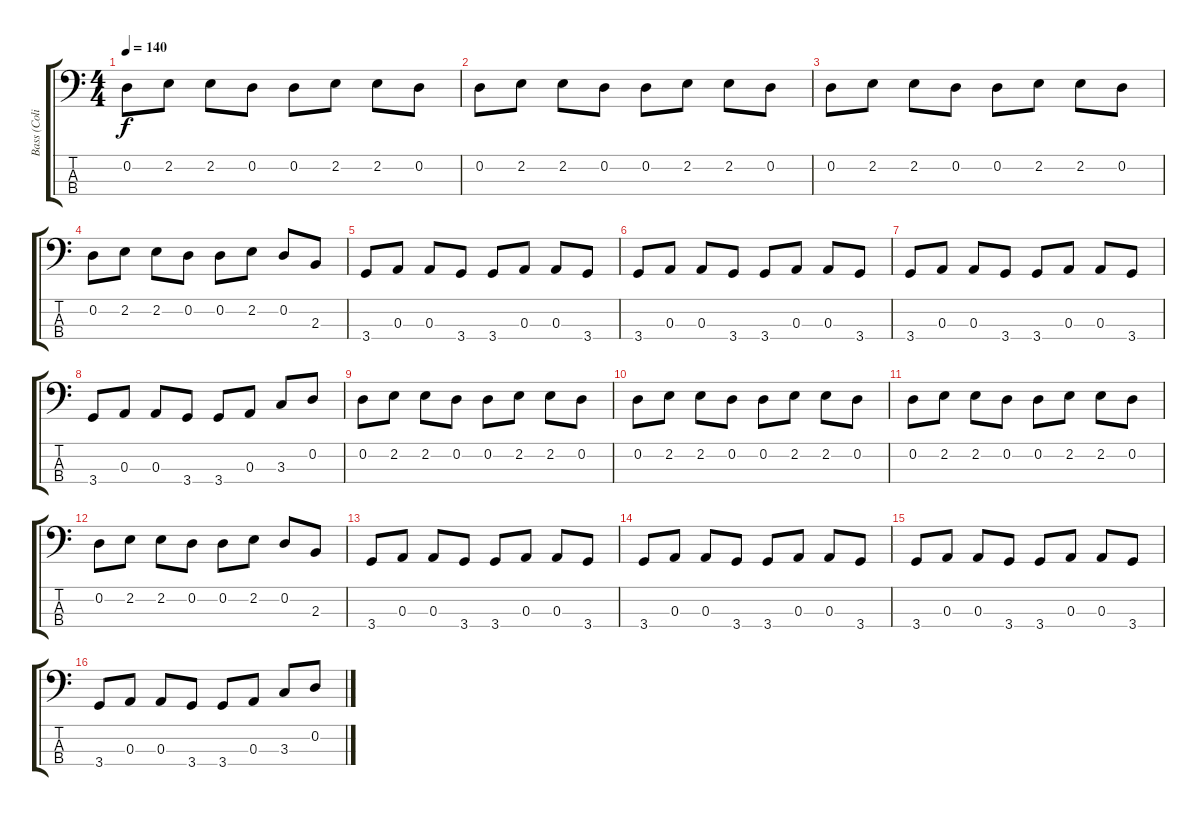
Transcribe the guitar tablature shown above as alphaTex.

\track ("Bass (Colin GreenWood)" "Bass (Coli") {instrument electricbassfinger}
\staff {score tabs}
\tuning (G2 D2 A1 E1) {hide}
\ts (4 4)
\tempo 140
\clef f4
\ks c
0.2.8{dy f} 2.2.8 2.2.8 0.2.8 0.2.8 2.2.8 2.2.8 0.2.8 |
0.2.8 2.2.8 2.2.8 0.2.8 0.2.8 2.2.8 2.2.8 0.2.8 |
0.2.8 2.2.8 2.2.8 0.2.8 0.2.8 2.2.8 2.2.8 0.2.8 |
0.2.8 2.2.8 2.2.8 0.2.8 0.2.8 2.2.8 0.2.8 2.3.8 |
3.4.8 0.3.8 0.3.8 3.4.8 3.4.8 0.3.8 0.3.8 3.4.8 |
3.4.8 0.3.8 0.3.8 3.4.8 3.4.8 0.3.8 0.3.8 3.4.8 |
3.4.8 0.3.8 0.3.8 3.4.8 3.4.8 0.3.8 0.3.8 3.4.8 |
3.4.8 0.3.8 0.3.8 3.4.8 3.4.8 0.3.8 3.3.8 0.2.8 |
0.2.8 2.2.8 2.2.8 0.2.8 0.2.8 2.2.8 2.2.8 0.2.8 |
0.2.8 2.2.8 2.2.8 0.2.8 0.2.8 2.2.8 2.2.8 0.2.8 |
0.2.8 2.2.8 2.2.8 0.2.8 0.2.8 2.2.8 2.2.8 0.2.8 |
0.2.8 2.2.8 2.2.8 0.2.8 0.2.8 2.2.8 0.2.8 2.3.8 |
3.4.8 0.3.8 0.3.8 3.4.8 3.4.8 0.3.8 0.3.8 3.4.8 |
3.4.8 0.3.8 0.3.8 3.4.8 3.4.8 0.3.8 0.3.8 3.4.8 |
3.4.8 0.3.8 0.3.8 3.4.8 3.4.8 0.3.8 0.3.8 3.4.8 |
3.4.8 0.3.8 0.3.8 3.4.8 3.4.8 0.3.8 3.3.8 0.2.8
